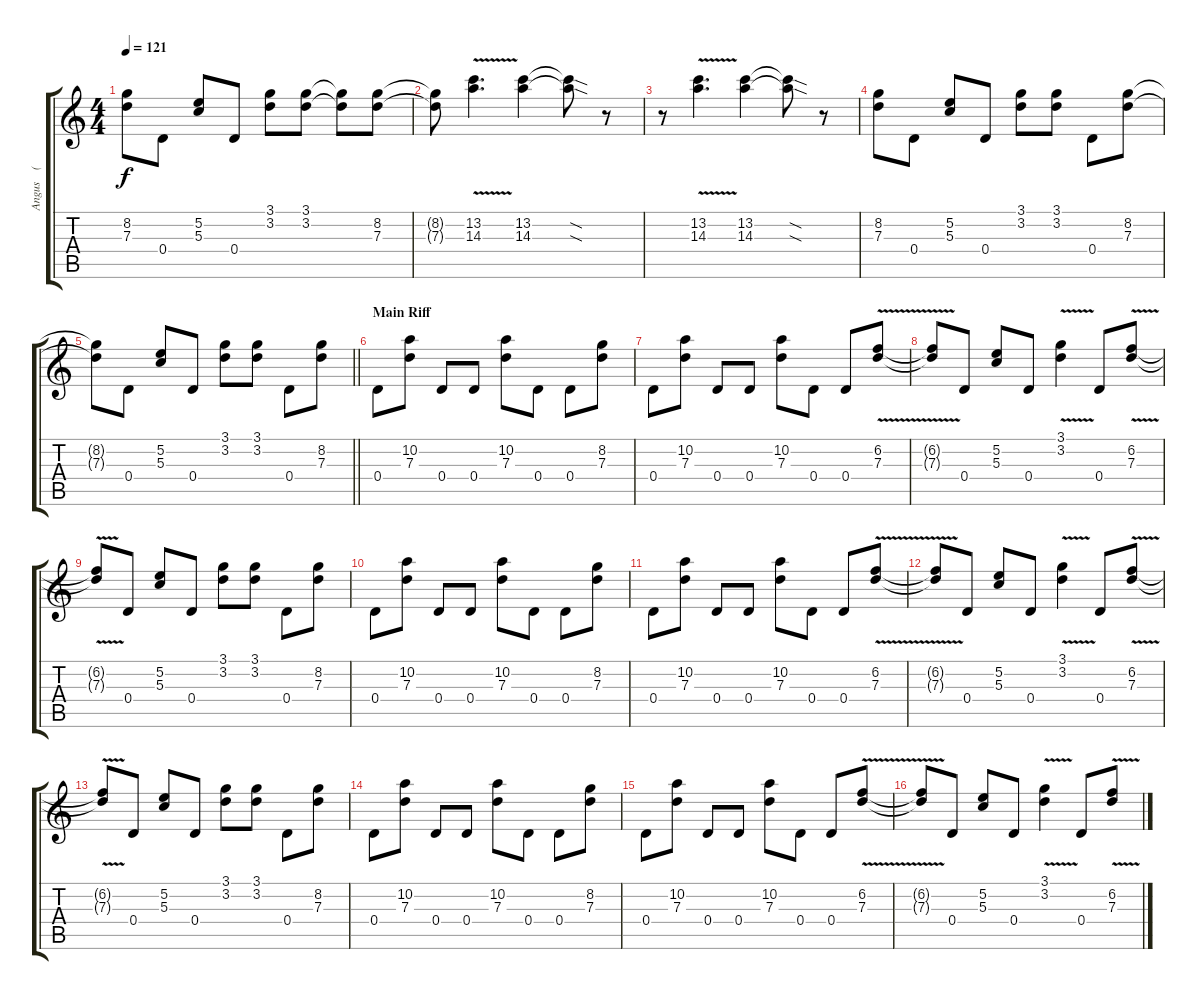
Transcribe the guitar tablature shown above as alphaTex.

\track ("Angus    (Lead)" "Angus    (") {instrument overdrivenguitar}
\staff {score tabs}
\tuning (E4 B3 G3 D3 A2 E2) {hide}
\ts (4 4)
\tempo 121
\clef g2
\ks c
(8.2{t} 7.3{t}).8{dy f} 0.4.8 (5.2 5.3).8 0.4.8 (3.1 3.2).8 (3.1 3.2).8 (3.1{t} 3.2{t}).8 (8.2 7.3).8 |
(8.2{t} 7.3{t}).8 (13.2{v} 14.3{v}).4{d} (13.2 14.3).4 (13.2{sod t} 14.3{sod t}).8 r.8 |
r.8 (13.2{v} 14.3{v}).4{d} (13.2 14.3).4 (13.2{sod t} 14.3{sod t}).8 r.8 |
(8.2 7.3).8 0.4.8 (5.2 5.3).8 0.4.8 (3.1 3.2).8 (3.1 3.2).8 0.4.8 (8.2 7.3).8 |
\barLineRight lightlight
(8.2{t} 7.3{t}).8 0.4.8 (5.2 5.3).8 0.4.8 (3.1 3.2).8 (3.1 3.2).8 0.4.8 (8.2 7.3).8 |
\section ("" "Main Riff")
0.4.8 (10.2 7.3).8 0.4.8 0.4.8 (10.2 7.3).8 0.4.8 0.4.8 (8.2 7.3).8 |
0.4.8 (10.2 7.3).8 0.4.8 0.4.8 (10.2 7.3).8 0.4.8 0.4.8 (6.2{v} 7.3{v}).8 |
(6.2{t} 7.3{t}).8 0.4.8 (5.2 5.3).8 0.4.8 (3.1{v} 3.2{v}).4 0.4.8 (6.2{v} 7.3{v}).8 |
(6.2{t} 7.3{t}).8 0.4.8 (5.2 5.3).8 0.4.8 (3.1 3.2).8 (3.1 3.2).8 0.4.8 (8.2 7.3).8 |
0.4.8 (10.2 7.3).8 0.4.8 0.4.8 (10.2 7.3).8 0.4.8 0.4.8 (8.2 7.3).8 |
0.4.8 (10.2 7.3).8 0.4.8 0.4.8 (10.2 7.3).8 0.4.8 0.4.8 (6.2{v} 7.3{v}).8 |
(6.2{t} 7.3{t}).8 0.4.8 (5.2 5.3).8 0.4.8 (3.1{v} 3.2{v}).4 0.4.8 (6.2{v} 7.3{v}).8 |
(6.2{t} 7.3{t}).8 0.4.8 (5.2 5.3).8 0.4.8 (3.1 3.2).8 (3.1 3.2).8 0.4.8 (8.2 7.3).8 |
0.4.8 (10.2 7.3).8 0.4.8 0.4.8 (10.2 7.3).8 0.4.8 0.4.8 (8.2 7.3).8 |
0.4.8 (10.2 7.3).8 0.4.8 0.4.8 (10.2 7.3).8 0.4.8 0.4.8 (6.2{v} 7.3{v}).8 |
(6.2{t} 7.3{t}).8 0.4.8 (5.2 5.3).8 0.4.8 (3.1{v} 3.2{v}).4 0.4.8 (6.2{v} 7.3{v}).8
